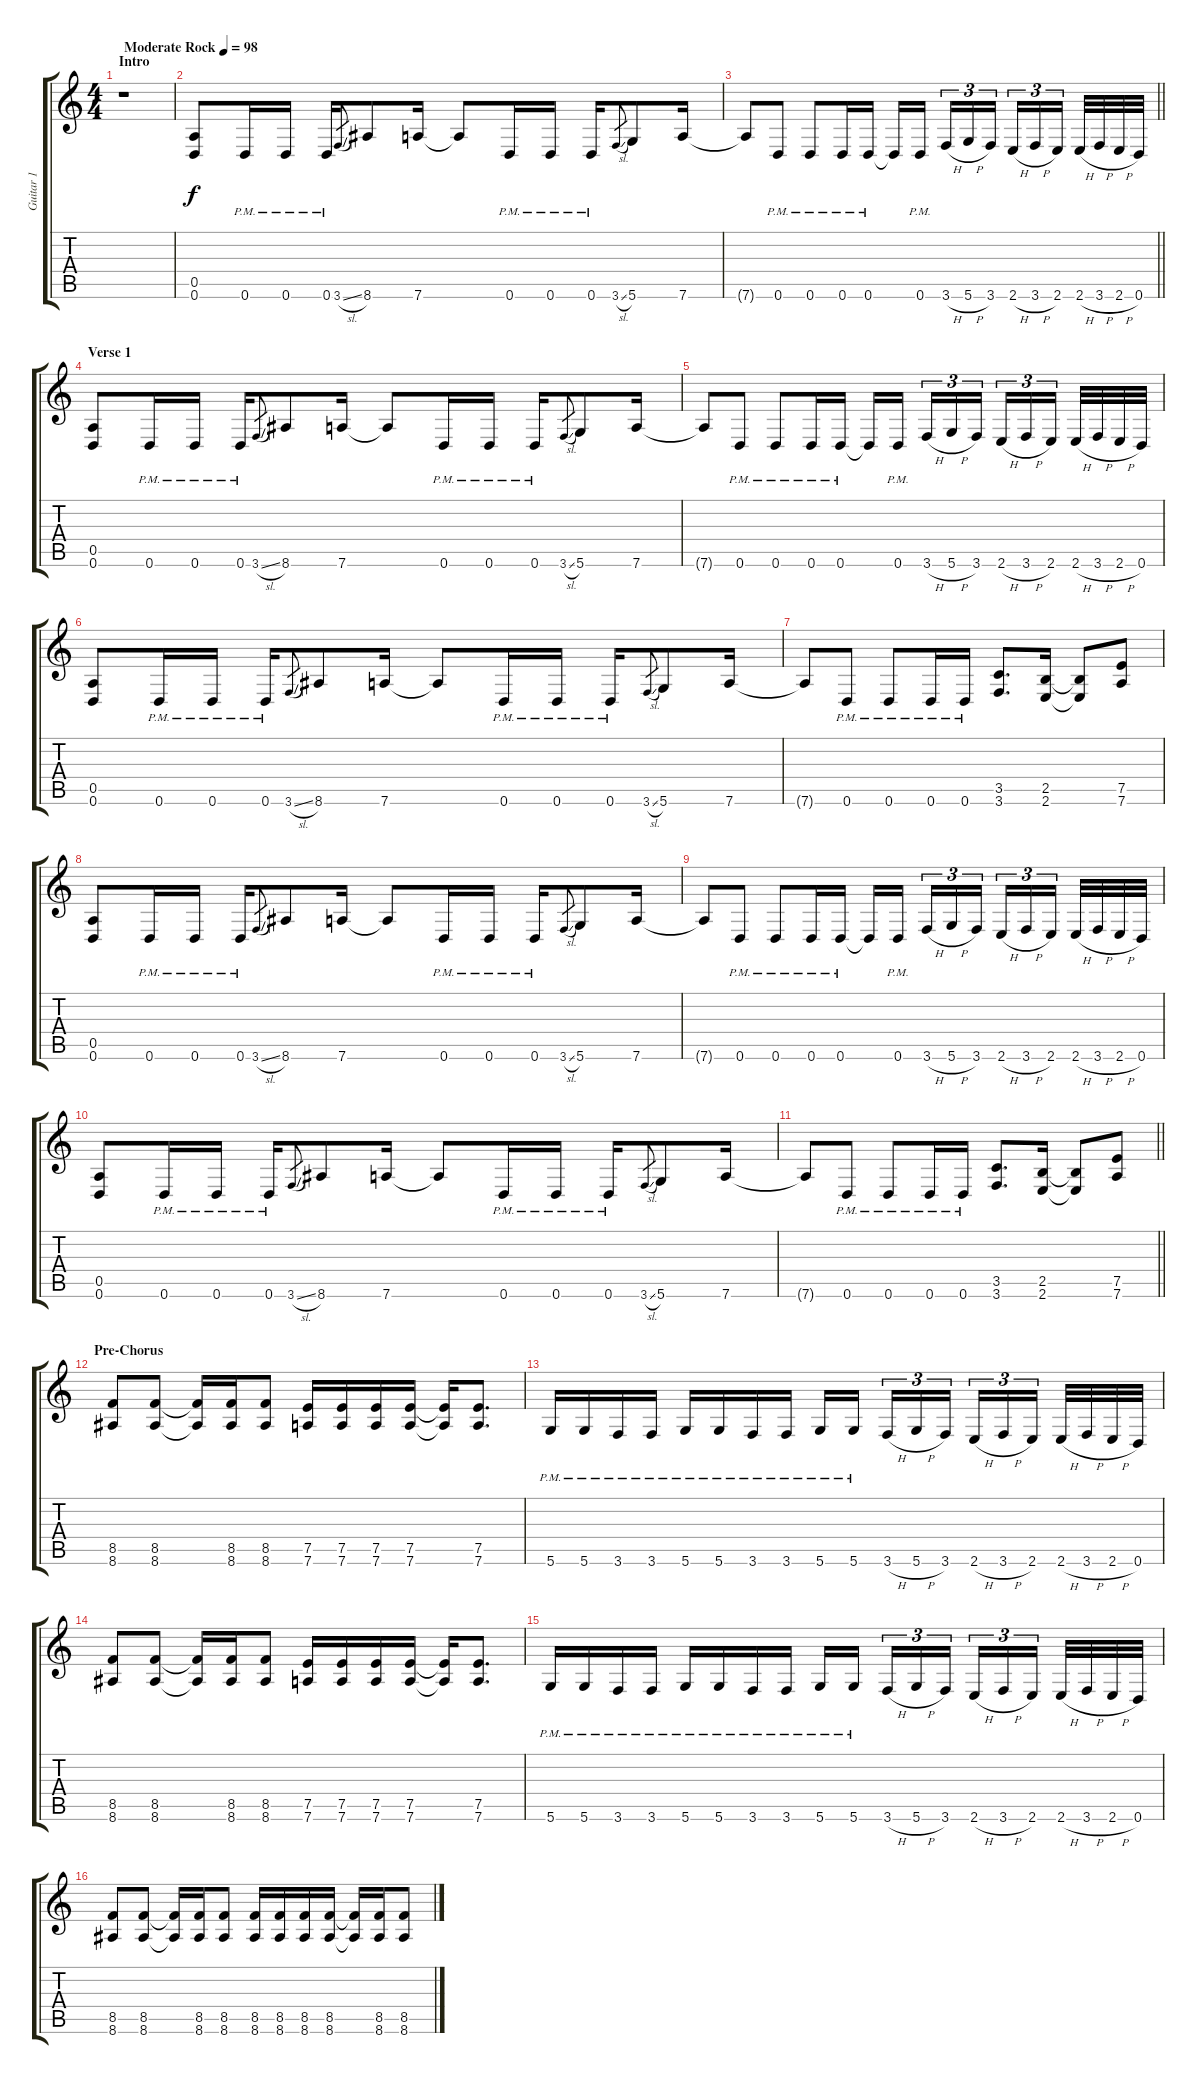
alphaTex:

\track ("Guitar 1" "Guitar 1") {instrument distortionguitar}
\staff {score tabs}
\tuning (E4 B3 G3 D3 A2 D2) {hide}
\ts (4 4)
\section ("" "Intro")
\tempo (98 "Moderate Rock")
\clef g2
\ks c
r.1{dy f instrument distortionguitar} |
(0.5 0.6).8 0.6{pm}.16 0.6{pm}.16 0.6{pm}.16 3.6{sl}.8{gr} 8.6.8 7.6.16 7.6{t}.8 0.6{pm}.16 0.6{pm}.16 0.6{pm}.16 3.6{sl}.8{gr} 5.6.8 7.6.16 |
\barLineRight lightlight
7.6{t}.8 0.6{pm}.8 0.6{pm}.8 0.6{pm}.16 0.6{pm}.16 0.6{t}.16 0.6{pm}.16{beam splitsecondary} 3.6{h}.16{tu (3 2)} 5.6{h}.16{tu (3 2)} 3.6.16{tu (3 2)} 2.6{h}.16{tu (3 2)} 3.6{h}.16{tu (3 2)} 2.6.16{tu (3 2) beam splitsecondary} 2.6{h}.32 3.6{h}.32 2.6{h}.32 0.6.32 |
\section ("" "Verse 1")
(0.5 0.6).8 0.6{pm}.16 0.6{pm}.16 0.6{pm}.16 3.6{sl}.8{gr} 8.6.8 7.6.16 7.6{t}.8 0.6{pm}.16 0.6{pm}.16 0.6{pm}.16 3.6{sl}.8{gr} 5.6.8 7.6.16 |
7.6{t}.8 0.6{pm}.8 0.6{pm}.8 0.6{pm}.16 0.6{pm}.16 0.6{t}.16 0.6{pm}.16{beam splitsecondary} 3.6{h}.16{tu (3 2)} 5.6{h}.16{tu (3 2)} 3.6.16{tu (3 2)} 2.6{h}.16{tu (3 2)} 3.6{h}.16{tu (3 2)} 2.6.16{tu (3 2) beam splitsecondary} 2.6{h}.32 3.6{h}.32 2.6{h}.32 0.6.32 |
(0.5 0.6).8 0.6{pm}.16 0.6{pm}.16 0.6{pm}.16 3.6{sl}.8{gr} 8.6.8 7.6.16 7.6{t}.8 0.6{pm}.16 0.6{pm}.16 0.6{pm}.16 3.6{sl}.8{gr} 5.6.8 7.6.16 |
7.6{t}.8 0.6{pm}.8 0.6{pm}.8 0.6{pm}.16 0.6{pm}.16 (3.5 3.6).8{d} (2.5 2.6).16 (2.5{t} 2.6{t}).8 (7.5 7.6).8 |
(0.5 0.6).8 0.6{pm}.16 0.6{pm}.16 0.6{pm}.16 3.6{sl}.8{gr} 8.6.8 7.6.16 7.6{t}.8 0.6{pm}.16 0.6{pm}.16 0.6{pm}.16 3.6{sl}.8{gr} 5.6.8 7.6.16 |
7.6{t}.8 0.6{pm}.8 0.6{pm}.8 0.6{pm}.16 0.6{pm}.16 0.6{t}.16 0.6{pm}.16{beam splitsecondary} 3.6{h}.16{tu (3 2)} 5.6{h}.16{tu (3 2)} 3.6.16{tu (3 2)} 2.6{h}.16{tu (3 2)} 3.6{h}.16{tu (3 2)} 2.6.16{tu (3 2) beam splitsecondary} 2.6{h}.32 3.6{h}.32 2.6{h}.32 0.6.32 |
(0.5 0.6).8 0.6{pm}.16 0.6{pm}.16 0.6{pm}.16 3.6{sl}.8{gr} 8.6.8 7.6.16 7.6{t}.8 0.6{pm}.16 0.6{pm}.16 0.6{pm}.16 3.6{sl}.8{gr} 5.6.8 7.6.16 |
\barLineRight lightlight
7.6{t}.8 0.6{pm}.8 0.6{pm}.8 0.6{pm}.16 0.6{pm}.16 (3.5 3.6).8{d} (2.5 2.6).16 (2.5{t} 2.6{t}).8 (7.5 7.6).8 |
\section ("" "Pre-Chorus")
(8.5 8.6).8 (8.5 8.6).8 (8.5{t} 8.6{t}).16 (8.5 8.6).16 (8.5 8.6).8 (7.5 7.6).16 (7.5 7.6).16 (7.5 7.6).16 (7.5 7.6).16 (7.5{t} 7.6{t}).16 (7.5 7.6).8{d} |
5.6{pm}.16 5.6{pm}.16 3.6{pm}.16 3.6{pm}.16 5.6{pm}.16 5.6{pm}.16 3.6{pm}.16 3.6{pm}.16 5.6{pm}.16 5.6{pm}.16{beam splitsecondary} 3.6{h}.16{tu (3 2)} 5.6{h}.16{tu (3 2)} 3.6.16{tu (3 2)} 2.6{h}.16{tu (3 2)} 3.6{h}.16{tu (3 2)} 2.6.16{tu (3 2) beam splitsecondary} 2.6{h}.32 3.6{h}.32 2.6{h}.32 0.6.32 |
(8.5 8.6).8 (8.5 8.6).8 (8.5{t} 8.6{t}).16 (8.5 8.6).16 (8.5 8.6).8 (7.5 7.6).16 (7.5 7.6).16 (7.5 7.6).16 (7.5 7.6).16 (7.5{t} 7.6{t}).16 (7.5 7.6).8{d} |
5.6{pm}.16 5.6{pm}.16 3.6{pm}.16 3.6{pm}.16 5.6{pm}.16 5.6{pm}.16 3.6{pm}.16 3.6{pm}.16 5.6{pm}.16 5.6{pm}.16{beam splitsecondary} 3.6{h}.16{tu (3 2)} 5.6{h}.16{tu (3 2)} 3.6.16{tu (3 2)} 2.6{h}.16{tu (3 2)} 3.6{h}.16{tu (3 2)} 2.6.16{tu (3 2) beam splitsecondary} 2.6{h}.32 3.6{h}.32 2.6{h}.32 0.6.32 |
(8.5 8.6).8 (8.5 8.6).8 (8.5{t} 8.6{t}).16 (8.5 8.6).16 (8.5 8.6).8 (8.5 8.6).16 (8.5 8.6).16 (8.5 8.6).16 (8.5 8.6).16 (8.5{t} 8.6{t}).16 (8.5 8.6).16 (8.5 8.6).8
